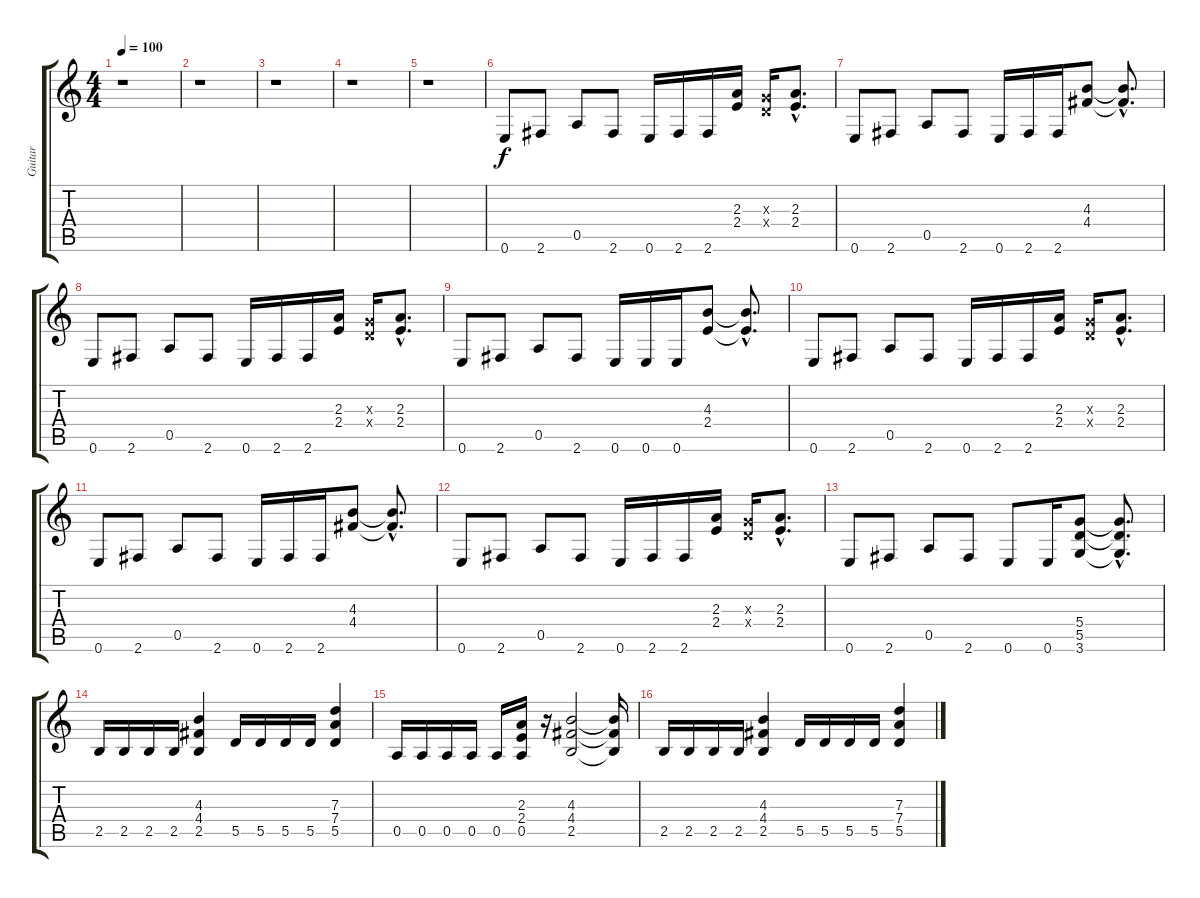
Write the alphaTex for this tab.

\track ("Guitar" "Guitar") {instrument distortionguitar}
\staff {score tabs}
\tuning (E4 B3 G3 D3 A2 E2) {hide}
\ts (4 4)
\tempo 100
\clef g2
\ks c
r.1{dy f instrument distortionguitar} |
r.1 |
r.1 |
r.1 |
r.1 |
0.6.8 2.6.8 0.5.8 2.6.8 0.6.16 2.6.16 2.6.16 (2.3 2.4).16 (0.3{x} 0.4{x}).16 (2.3{hac} 2.4{hac}).8{d} |
0.6.8 2.6.8 0.5.8 2.6.8 0.6.16 2.6.16 2.6.16 (4.3 4.4).8 (4.3{hac t} 4.4{hac t}).8{d} |
0.6.8 2.6.8 0.5.8 2.6.8 0.6.16 2.6.16 2.6.16 (2.3 2.4).16 (0.3{x} 0.4{x}).16 (2.3{hac} 2.4{hac}).8{d} |
0.6.8 2.6.8 0.5.8 2.6.8 0.6.16 0.6.16 0.6.16 (4.3 2.4).8 (4.3{hac t} 2.4{hac t}).8{d} |
0.6.8 2.6.8 0.5.8 2.6.8 0.6.16 2.6.16 2.6.16 (2.3 2.4).16 (0.3{x} 0.4{x}).16 (2.3{hac} 2.4{hac}).8{d} |
0.6.8 2.6.8 0.5.8 2.6.8 0.6.16 2.6.16 2.6.16 (4.3 4.4).8 (4.3{hac t} 4.4{hac t}).8{d} |
0.6.8 2.6.8 0.5.8 2.6.8 0.6.16 2.6.16 2.6.16 (2.3 2.4).16 (0.3{x} 0.4{x}).16 (2.3{hac} 2.4{hac}).8{d} |
0.6.8 2.6.8 0.5.8 2.6.8 0.6.8 0.6.16 (5.4 5.5 3.6).8 (5.4{hac t} 5.5{hac t} 3.6{hac t}).8{d} |
2.5.16 2.5.16 2.5.16 2.5.16 (4.3 4.4 2.5).4 5.5.16 5.5.16 5.5.16 5.5.16 (7.3 7.4 5.5).4 |
0.5.16 0.5.16 0.5.16 0.5.16 0.5.16 (2.3 2.4 0.5).16 r.16 (4.3 4.4 2.5).2 (4.3{t} 4.4{t} 2.5{t}).16 |
2.5.16 2.5.16 2.5.16 2.5.16 (4.3 4.4 2.5).4 5.5.16 5.5.16 5.5.16 5.5.16 (7.3 7.4 5.5).4
